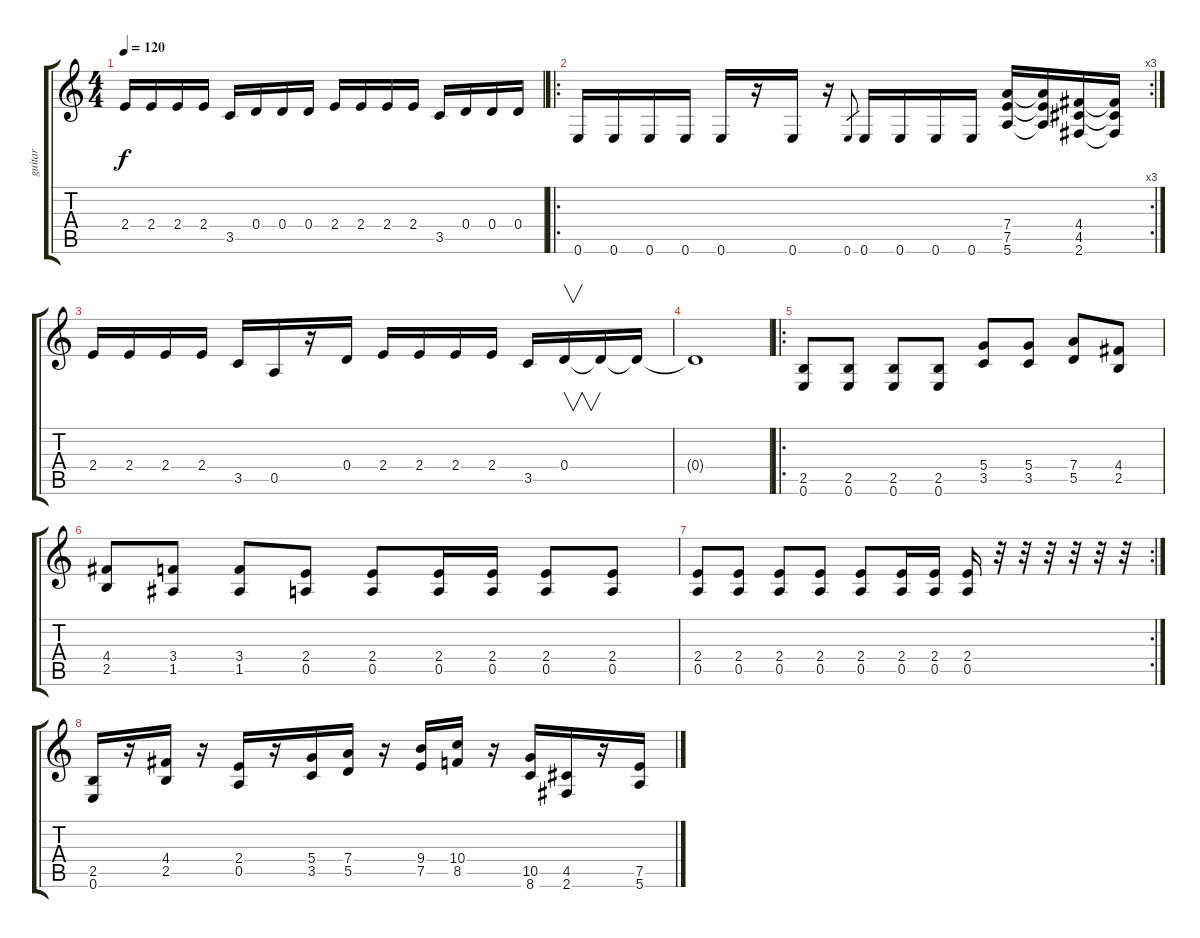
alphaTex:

\track ("guitar" "guitar") {instrument distortionguitar}
\staff {score tabs}
\tuning (E4 B3 G3 D3 A2 E2) {hide}
\ts (4 4)
\tempo 120
\clef g2
\ks c
2.4.16{dy f} 2.4.16 2.4.16 2.4.16 3.5.16 0.4.16 0.4.16 0.4.16 2.4.16 2.4.16 2.4.16 2.4.16 3.5.16 0.4.16 0.4.16 0.4.16 |
\ro
\rc 3
0.6.16 0.6.16 0.6.16 0.6.16 0.6.16 r.16 0.6.16 r.16 0.6.8{gr} 0.6.16 0.6.16 0.6.16 0.6.16 (7.4 7.5 5.6).16 (7.4{t} 7.5{t} 5.6{t}).16 (4.4 4.5 2.6).16 (4.4{t} 4.5{t} 2.6{t}).16 |
2.4.16 2.4.16 2.4.16 2.4.16 3.5.16 0.5.16 r.16 0.4.16 2.4.16 2.4.16 2.4.16 2.4.16 3.5.16 0.4.16{v} 0.4{t}.16 0.4{t}.16 |
0.4{t}.1 |
\ro
(2.5 0.6).8 (2.5 0.6).8 (2.5 0.6).8 (2.5 0.6).8 (5.4 3.5).8 (5.4 3.5).8 (7.4 5.5).8 (4.4 2.5).8 |
(4.4 2.5).8 (3.4 1.5).8 (3.4 1.5).8 (2.4 0.5).8 (2.4 0.5).8 (2.4 0.5).16 (2.4 0.5).16 (2.4 0.5).8 (2.4 0.5).8 |
\rc 2
(2.4 0.5).8 (2.4 0.5).8 (2.4 0.5).8 (2.4 0.5).8 (2.4 0.5).8 (2.4 0.5).16 (2.4 0.5).16 (2.4 0.5).16 r.32 r.32 r.32 r.32 r.32 r.32 |
(2.5 0.6).16 r.16 (4.4 2.5).16 r.16 (2.4 0.5).16 r.16 (5.4 3.5).16 (7.4 5.5).16 r.16 (9.4 7.5).16 (10.4 8.5).16 r.16 (10.5 8.6).16 (4.5 2.6).16 r.16 (7.5 5.6).16
